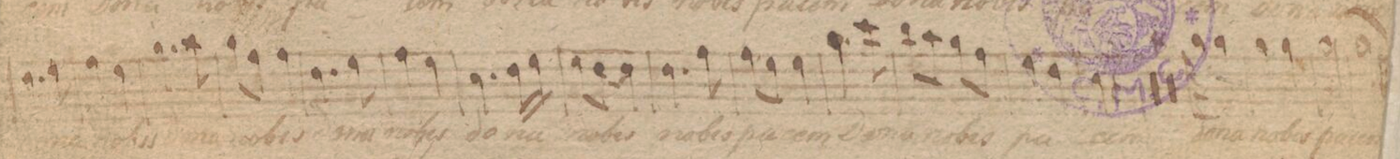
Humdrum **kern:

**kern	**text
*I"Alto	*
*clefC3	*
*k[f#c#]	*
*M2/4	*
4.e\	do-
8f#\	-na
=133	=133
4g\	no-
4f#\	-bis
=134	=134
4.a\	do-
8b\	-na
=135	=135
8a\L	no-
8g\J	.
4g\	-bis
=136	=136
4.e\	do-
8f#\	-na
=137	=137
4g\	no-
4f#\	-bis
=138	=138
4.d\	-do-
16e\LL	-na
16f#\JJ	.
=139	=139
8f#\L	no-
8e\J	.
4e\	-bis
=140	=140
4.e\	no-
8g\	-bis
=141	=141
8g\L	pa-
8f#\J	.
4f#\	-cem
=142	=142
4.a\	Do-
8dd\	-na
=143	=143
8cc#\L	no-
8b\J	.
8a\L	-bis
8g\J	.
=144	=144
4f#\	pa-
4e\	.
=145	=145
4d\	-cem
4r	.
=146	=146
0r	.
=147	=147
=148	=148
=149	=149
=150	=150
0r	.
=151	=151
=152	=152
=153	=153
=154	=154
4a\	do-
4a\	-na
=155	=155
4a\	no-
4a\	-bis
=156	=156
2a\	pa-
=157	=157
2a\	-cem
=158	=158
4a\	do-
4a\	-na
=159	=159
4a\	no-
4a\	-bis
=160	=160
2a\	pa-
=161	=161
2a\	-cem
=162	=162
*-	*-
